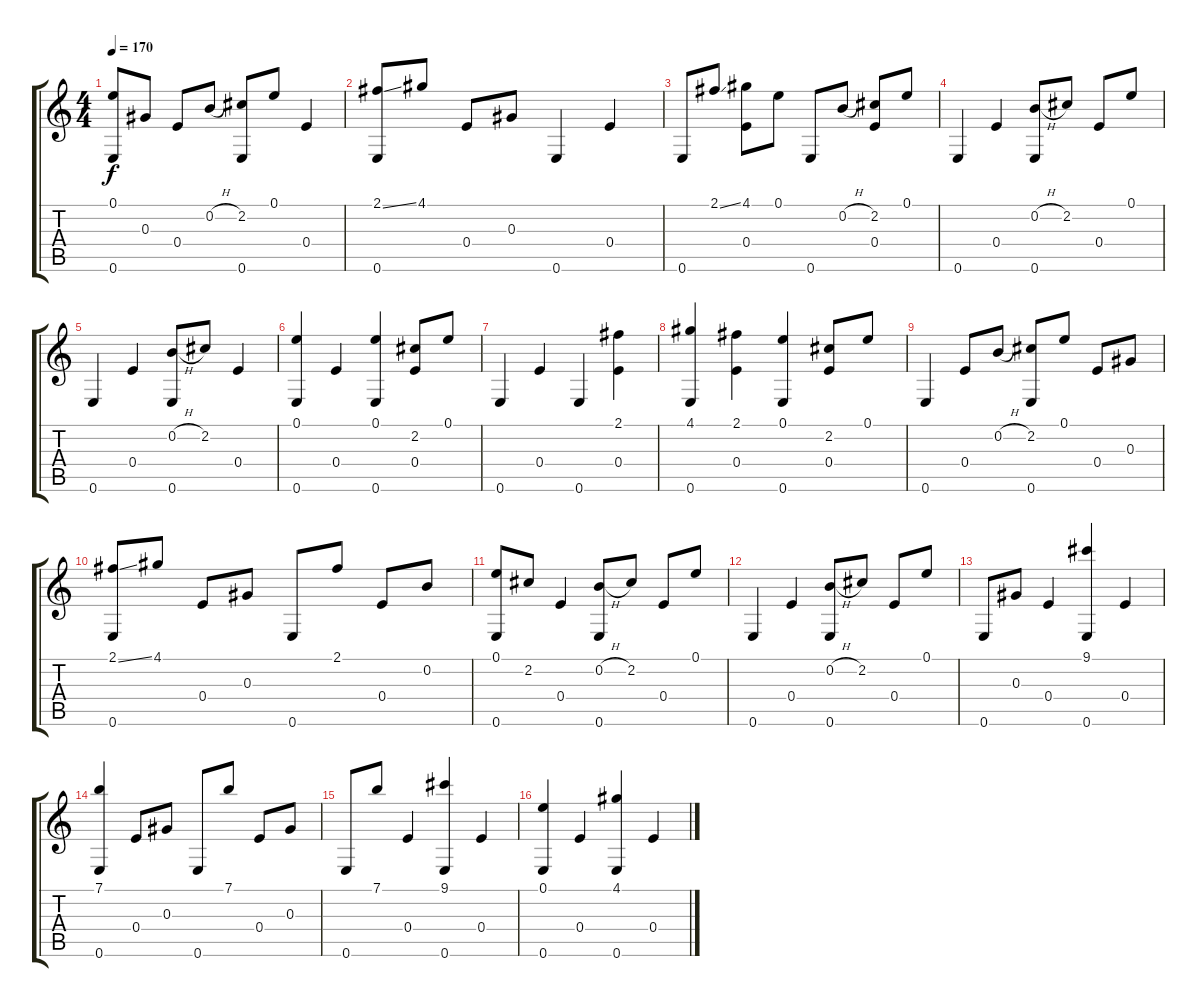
\track "" {instrument acousticguitarnylon}
\staff {score tabs}
\tuning (E4 B3 Ab3 E3 B2 E2) {hide}
\ts (4 4)
\tempo 170
\clef g2
\ks c
(0.1 0.6).8{dy f} 0.3.8 0.4.8 0.2{h}.8 (2.2 0.6).8 0.1.8 0.4.4 |
(2.1{ss} 0.6).8 4.1.8 0.4.8 0.3.8 0.6.4 0.4.4 |
0.6.8 2.1{ss}.8 (4.1 0.4).8 0.1.8 0.6.8 0.2{h}.8 (2.2 0.4).8 0.1.8 |
0.6.4 0.4.4 (0.2{h} 0.6).8 2.2.8 0.4.8 0.1.8 |
0.6.4 0.4.4 (0.2{h} 0.6).8 2.2.8 0.4.4 |
(0.1 0.6).4 0.4.4 (0.1 0.6).4 (2.2 0.4).8 0.1.8 |
0.6.4 0.4.4 0.6.4 (2.1 0.4).4 |
(4.1 0.6).4 (2.1 0.4).4 (0.1 0.6).4 (2.2 0.4).8 0.1.8 |
0.6.4 0.4.8 0.2{h}.8 (2.2 0.6).8 0.1.8 0.4.8 0.3.8 |
(2.1{ss} 0.6).8 4.1.8 0.4.8 0.3.8 0.6.8 2.1.8 0.4.8 0.2.8 |
(0.1 0.6).8 2.2.8 0.4.4 (0.2{h} 0.6).8 2.2.8 0.4.8 0.1.8 |
0.6.4 0.4.4 (0.2{h} 0.6).8 2.2.8 0.4.8 0.1.8 |
0.6.8 0.3.8 0.4.4 (9.1 0.6).4 0.4.4 |
(7.1 0.6).4 0.4.8 0.3.8 0.6.8 7.1.8 0.4.8 0.3.8 |
0.6.8 7.1.8 0.4.4 (9.1 0.6).4 0.4.4 |
(0.1 0.6).4 0.4.4 (4.1 0.6).4 0.4.4
